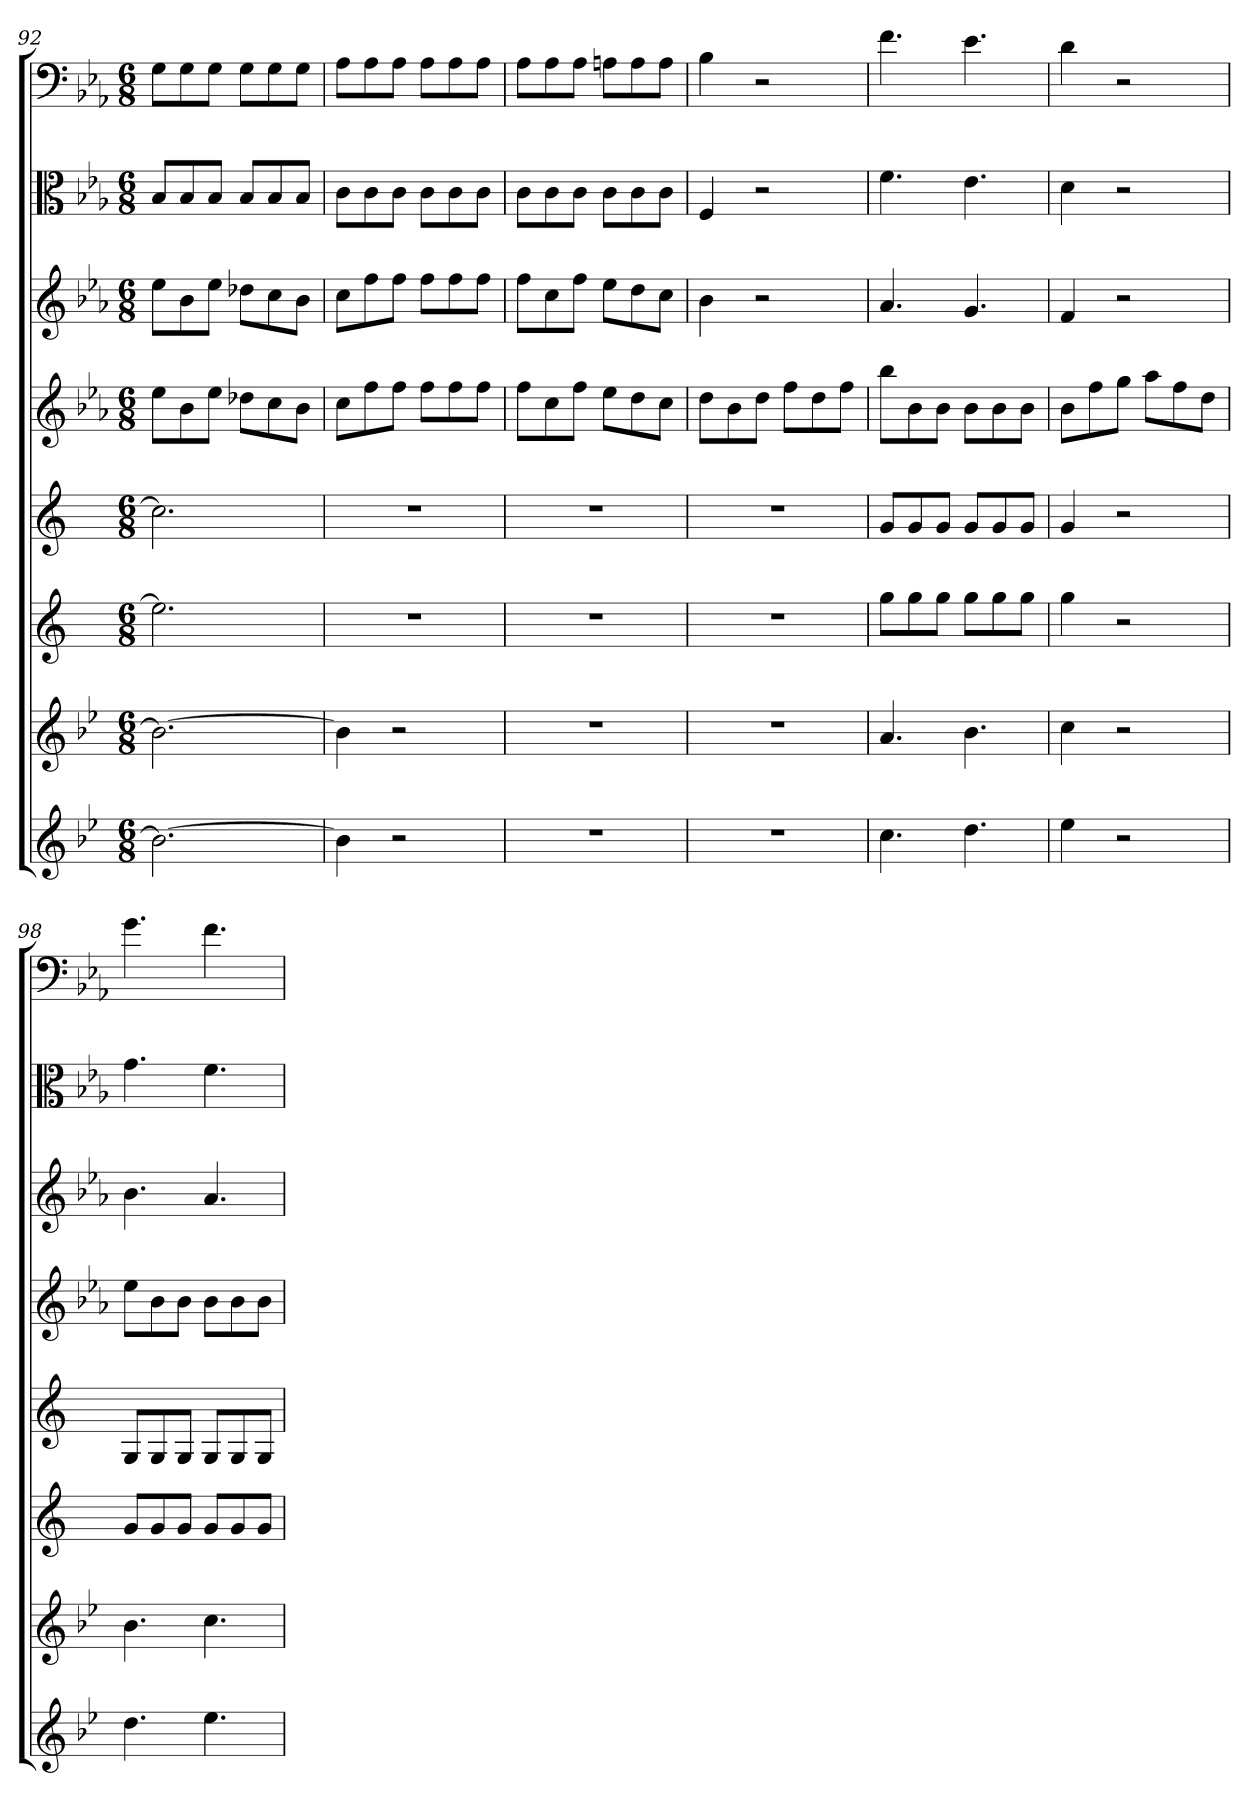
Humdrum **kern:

**kern	**kern	**kern	**kern	**kern	**kern	**kern	**kern
*part8	*part7	*part6	*part5	*part4	*part3	*part2	*part1
*staff8	*staff7	*staff6	*staff5	*staff4	*staff3	*staff2	*staff1
*	*	*	*	*	*	*clefC3	*clefF4
*k[b-e-]	*k[b-e-]	*k[]	*k[]	*k[b-e-a-]	*k[b-e-a-]	*k[b-e-a-]	*k[b-e-a-]
*M6/8	*M6/8	*M6/8	*M6/8	*M6/8	*M6/8	*M6/8	*M6/8
=92	=92	=92	=92	=92	=92	=92	=92
2.b-_	2.b-_	2.ee]	2.cc]	8ee-L	8ee-L	8B-/L	8G\L
.	.	.	.	8b-	8b-	8B-/	8G\
.	.	.	.	8ee-J	8ee-J	8B-/J	8G\J
.	.	.	.	8dd-XL	8dd-XL	8B-/L	8G\L
.	.	.	.	8cc	8cc	8B-/	8G\
.	.	.	.	8b-J	8b-J	8B-/J	8G\J
=93	=93	=93	=93	=93	=93	=93	=93
4b-]	4b-]	2.r	2.r	8ccL	8ccL	8c\L	8A-\L
.	.	.	.	8ff	8ff	8c\	8A-\
2r	2r	.	.	8ffJ	8ffJ	8c\J	8A-\J
.	.	.	.	8ffL	8ffL	8c\L	8A-\L
.	.	.	.	8ff	8ff	8c\	8A-\
.	.	.	.	8ffJ	8ffJ	8c\J	8A-\J
=94	=94	=94	=94	=94	=94	=94	=94
2.r	2.r	2.r	2.r	8ffL	8ffL	8c\L	8A-\L
.	.	.	.	8cc	8cc	8c\	8A-\
.	.	.	.	8ffJ	8ffJ	8c\J	8A-\J
.	.	.	.	8ee-L	8ee-L	8c\L	8An\L
.	.	.	.	8dd	8dd	8c\	8A\
.	.	.	.	8ccJ	8ccJ	8c\J	8A\J
=95	=95	=95	=95	=95	=95	=95	=95
2.r	2.r	2.r	2.r	8ddL	4b-	4F	4B-
.	.	.	.	8b-	.	.	.
.	.	.	.	8ddJ	2r	2r	2r
.	.	.	.	8ffL	.	.	.
.	.	.	.	8dd	.	.	.
.	.	.	.	8ffJ	.	.	.
=96	=96	=96	=96	=96	=96	=96	=96
4.cc	4.a	8ggL	8gL	8bb-L	4.a-	4.f	4.f
.	.	8gg	8g	8b-	.	.	.
.	.	8ggJ	8gJ	8b-J	.	.	.
4.dd	4.b-	8ggL	8gL	8b-L	4.g	4.e-	4.e-
.	.	8gg	8g	8b-	.	.	.
.	.	8ggJ	8gJ	8b-J	.	.	.
=97	=97	=97	=97	=97	=97	=97	=97
4ee-	4cc	4gg	4g	8b-L	4f	4d	4d
.	.	.	.	8ff	.	.	.
2r	2r	2r	2r	8ggJ	2r	2r	2r
.	.	.	.	8aa-L	.	.	.
.	.	.	.	8ff	.	.	.
.	.	.	.	8ddJ	.	.	.
=98	=98	=98	=98	=98	=98	=98	=98
4.dd	4.b-	8gL	8GL	8ee-L	4.b-	4.g	4.g
.	.	8g	8G	8b-	.	.	.
.	.	8gJ	8GJ	8b-J	.	.	.
4.ee-	4.cc	8gL	8GL	8b-L	4.a-	4.f	4.f
.	.	8g	8G	8b-	.	.	.
.	.	8gJ	8GJ	8b-J	.	.	.
=	=	=	=	=	=	=	=
*-	*-	*-	*-	*-	*-	*-	*-
